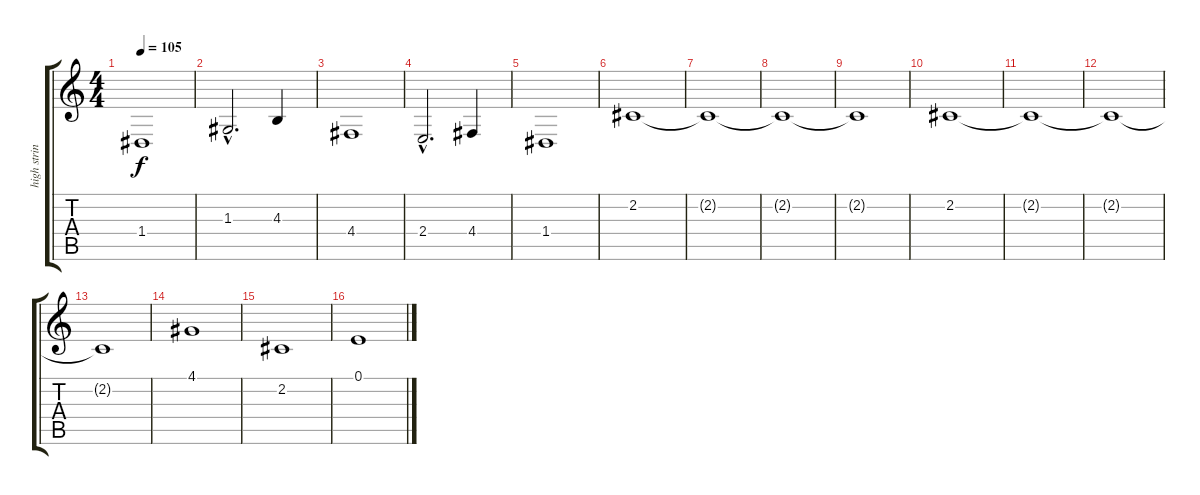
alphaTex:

\track ("high strings" "high strin") {instrument stringensemble1}
\staff {score tabs}
\tuning (E4 B3 G3 D3 A2 E2) {hide}
\ts (4 4)
\tempo 105
\clef g2
\ks c
1.4.1{dy f} |
1.3{hac}.2{d} 4.3.4 |
4.4.1 |
2.4{hac}.2{d} 4.4.4 |
1.4.1 |
2.2.1 |
2.2{t}.1 |
2.2{t}.1 |
2.2{t}.1 |
2.2.1 |
2.2{t}.1 |
2.2{t}.1 |
2.2{t}.1 |
4.1.1 |
2.2.1 |
0.1.1
